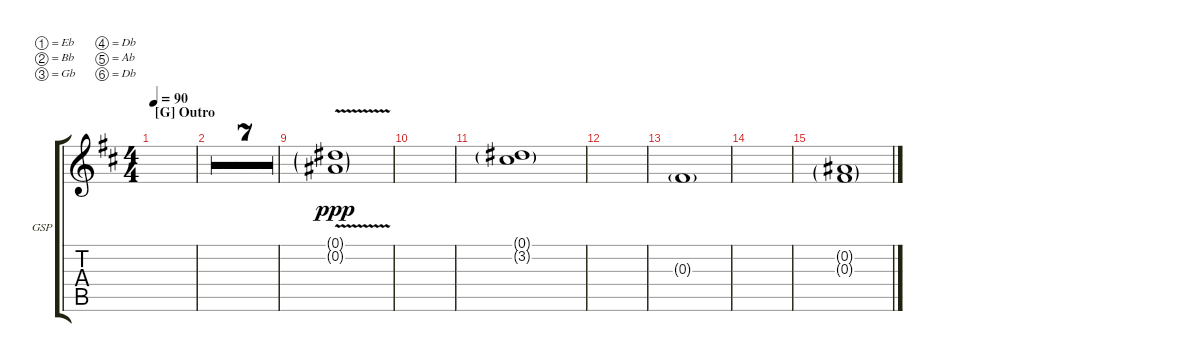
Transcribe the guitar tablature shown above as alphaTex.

\defaultSystemsLayout 4
\bracketExtendMode groupsimilarinstruments
\firstSystemTrackNameOrientation horizontal
\otherSystemsTrackNameOrientation horizontal
\track ("Guitarra 1 : Solo Principal" "GSP") {multiBarRest instrument distortionguitar}
\staff {score tabs}
\tuning (Eb4 Bb3 Gb3 Db3 Ab2 Db2)
\ts (4 4)
\section ("G" "Outro")
\tempo 90
\clef g2
\ks d
|
|
|
|
|
|
|
|
(0.1{g} 0.2{v g}).1{dy ppp} |
|
(0.1{g} 3.2{g}).1 |
|
0.3{g}.1 |
|
(0.3{g} 0.2{g}).1
